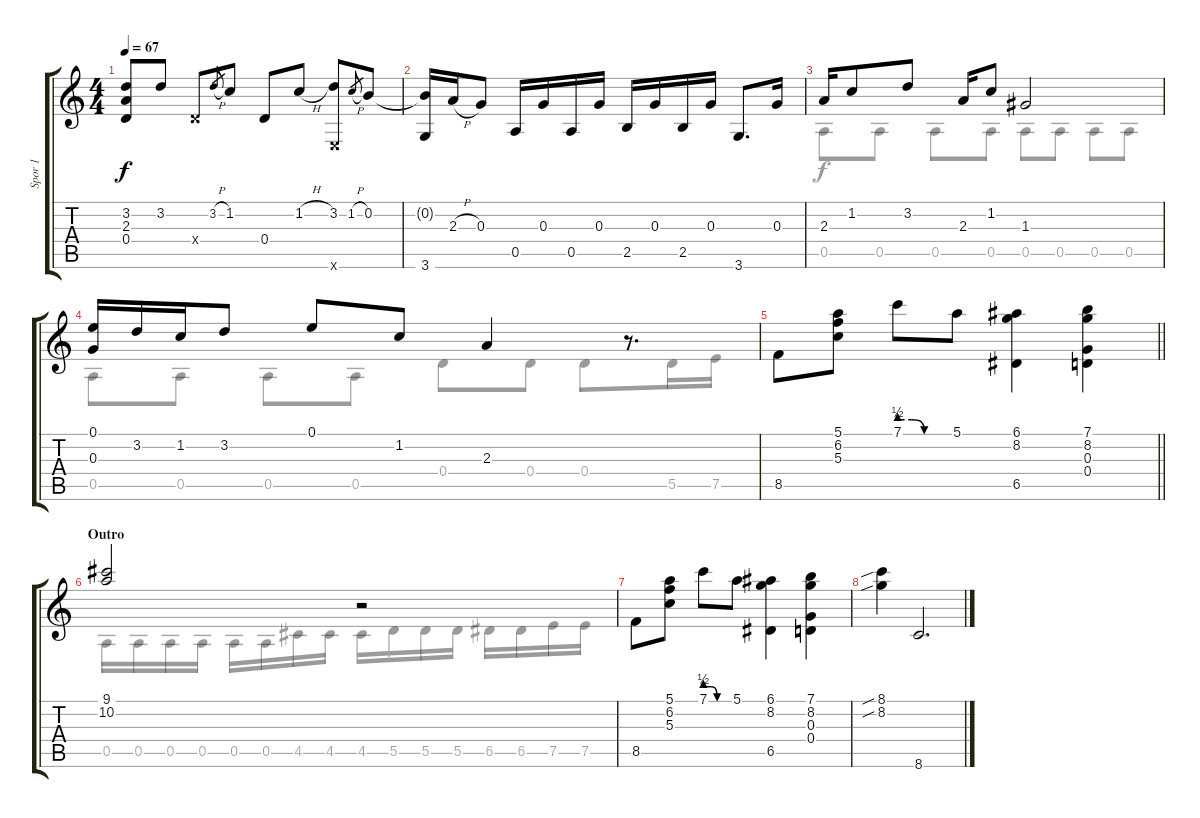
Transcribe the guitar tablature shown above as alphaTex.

\track ("Spor 1" "Spor 1") {instrument acousticguitarsteel}
\staff {score tabs}
\tuning (E4 B3 G3 D3 A2 E2) {hide}
\voice
\ts (4 4)
\tempo 67
\clef g2
\ks c
(3.2 2.3 0.4).8{dy f} 3.2.8 0.4{x}.8 3.2{h}.8{gr} 1.2.8 0.4.8 1.2{h}.8 (3.2 0.6{x}).8 1.2{h}.8{gr} 0.2.8 |
(0.2{t} 3.6).16 2.3{h}.16 0.3.8 0.5.16 0.3.16 0.5.16 0.3.16 2.5.16 0.3.16 2.5.16 0.3.16 3.6.8{d} 0.3.16 |
2.3.16 1.2.8 3.2.8 2.3.16 1.2.8 1.3.2 |
(0.1 0.3).16 3.2.16 1.2.16 3.2.8 0.1.8 1.2.8 2.3.4 r.8{d} |
\barLineRight lightlight
8.5.8 (5.1 6.2 5.3).8 7.1{be (custom 0 2 15 2 30 0 60 0)}.8 5.1.8 (6.1 8.2 6.5).4 (7.1 8.2 0.3 0.4).4 |
\section ("" "Outro")
(9.1 10.2).2 r.2 |
8.5.8 (5.1 6.2 5.3).8 7.1{be (custom 0 2 15 2 30 0 60 0)}.8 5.1.8 (6.1 8.2 6.5).4 (7.1 8.2 0.3 0.4).4 |
(8.1{sib} 8.2{sib}).4 8.6.2{d}
\voice
\clef g2
\ottava regular
\simile none
\ks c
|
|
0.5.8 0.5.8 0.5.8 0.5.8 0.5.8 0.5.8 0.5.8 0.5.8 |
0.5.8 0.5.8 0.5.8 0.5.8 0.4.8 0.4.8 0.4.8 5.5.16 7.5.16 |
\barLineRight lightlight
|
0.5.16 0.5.16 0.5.16 0.5.16 0.5.16 0.5.16 4.5.16 4.5.16 4.5.16 5.5.16 5.5.16 5.5.16 6.5.16 6.5.16 7.5.16 7.5.16 |
|
